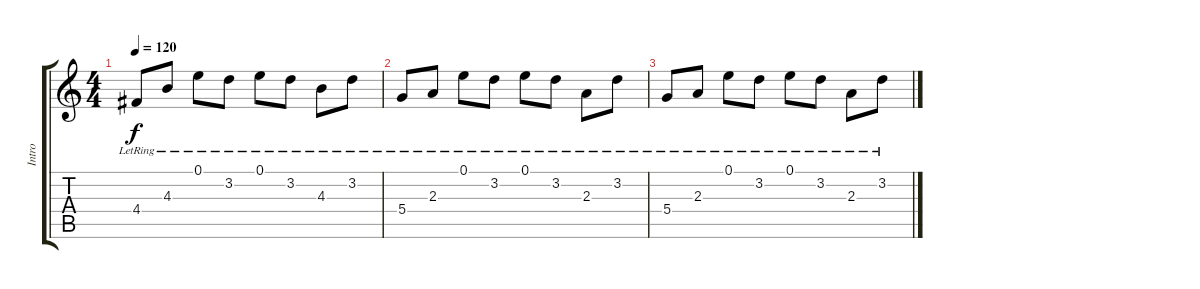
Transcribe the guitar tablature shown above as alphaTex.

\track ("Intro" "Intro") {instrument acousticguitarnylon}
\staff {score tabs}
\tuning (E4 B3 G3 D3 A2 E2) {hide}
\ts (4 4)
\tempo 120
\clef g2
\ks c
4.4{lr}.8{dy f} 4.3{lr}.8 0.1{lr}.8 3.2{lr}.8 0.1{lr}.8 3.2{lr}.8 4.3{lr}.8 3.2{lr}.8 |
5.4{lr}.8 2.3{lr}.8 0.1{lr}.8 3.2{lr}.8 0.1{lr}.8 3.2{lr}.8 2.3{lr}.8 3.2{lr}.8 |
5.4{lr}.8 2.3{lr}.8 0.1{lr}.8 3.2{lr}.8 0.1{lr}.8 3.2{lr}.8 2.3{lr}.8 3.2{lr}.8
